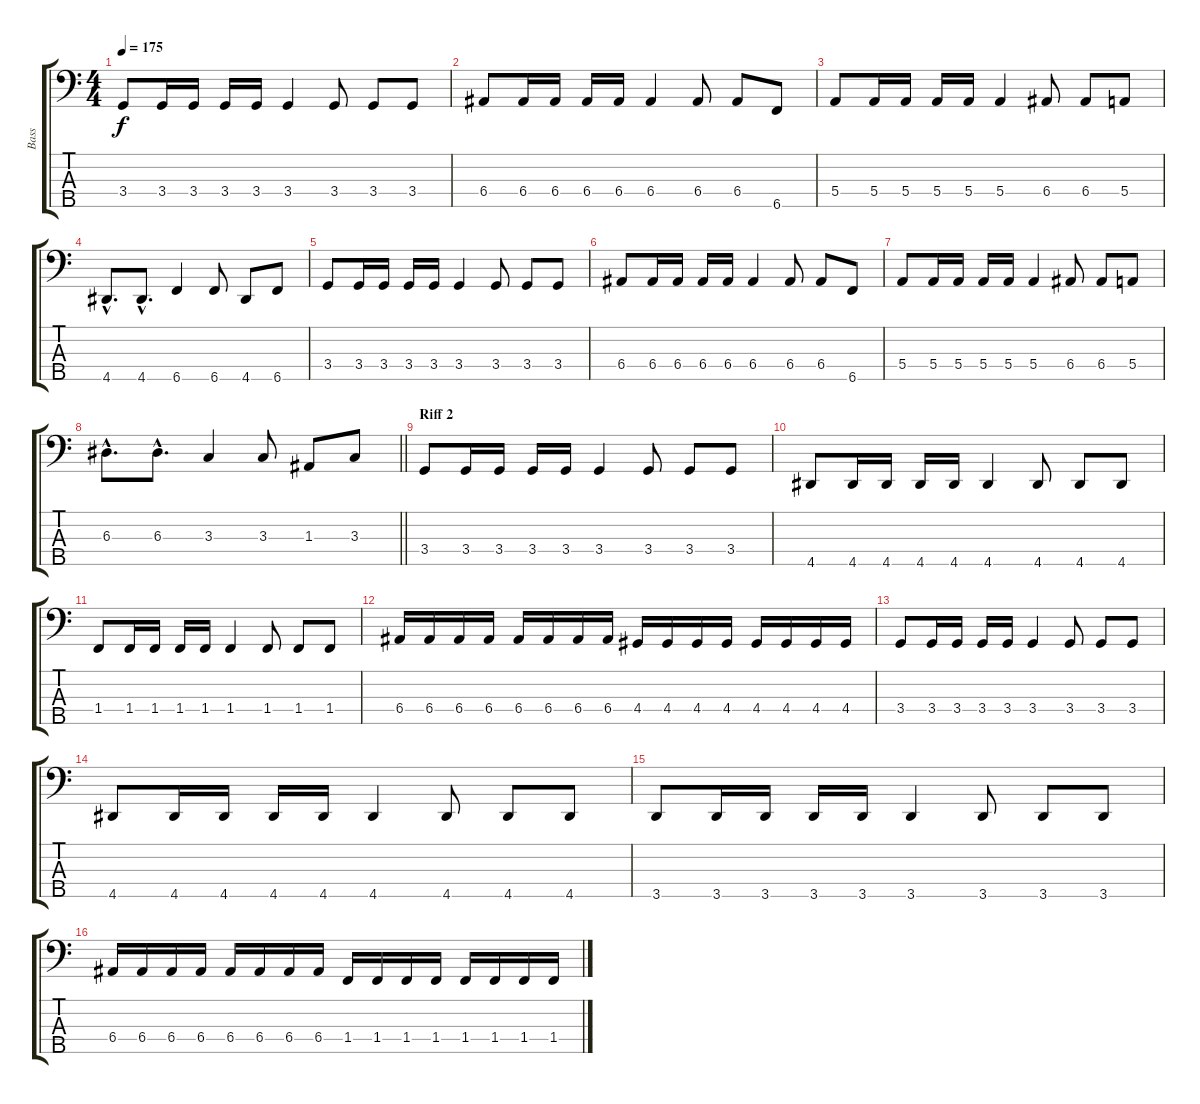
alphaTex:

\track ("Bass" "Bass") {instrument electricbasspick}
\staff {score tabs}
\tuning (G2 D2 A1 E1 B0) {hide}
\ts (4 4)
\tempo 175
\clef f4
\ks c
3.4.8{dy f} 3.4.16 3.4.16 3.4.16 3.4.16 3.4.4 3.4.8 3.4.8 3.4.8 |
6.4.8 6.4.16 6.4.16 6.4.16 6.4.16 6.4.4 6.4.8 6.4.8 6.5.8 |
5.4.8 5.4.16 5.4.16 5.4.16 5.4.16 5.4.4 6.4.8 6.4.8 5.4.8 |
4.5{hac}.8{d} 4.5{hac}.8{d} 6.5.4 6.5.8 4.5.8 6.5.8 |
3.4.8 3.4.16 3.4.16 3.4.16 3.4.16 3.4.4 3.4.8 3.4.8 3.4.8 |
6.4.8 6.4.16 6.4.16 6.4.16 6.4.16 6.4.4 6.4.8 6.4.8 6.5.8 |
5.4.8 5.4.16 5.4.16 5.4.16 5.4.16 5.4.4 6.4.8 6.4.8 5.4.8 |
\barLineRight lightlight
6.3{hac}.8{d} 6.3{hac}.8{d} 3.3.4 3.3.8 1.3.8 3.3.8 |
\section ("" "Riff 2")
3.4.8 3.4.16 3.4.16 3.4.16 3.4.16 3.4.4 3.4.8 3.4.8 3.4.8 |
4.5.8 4.5.16 4.5.16 4.5.16 4.5.16 4.5.4 4.5.8 4.5.8 4.5.8 |
1.4.8 1.4.16 1.4.16 1.4.16 1.4.16 1.4.4 1.4.8 1.4.8 1.4.8 |
6.4.16 6.4.16 6.4.16 6.4.16 6.4.16 6.4.16 6.4.16 6.4.16 4.4.16 4.4.16 4.4.16 4.4.16 4.4.16 4.4.16 4.4.16 4.4.16 |
3.4.8 3.4.16 3.4.16 3.4.16 3.4.16 3.4.4 3.4.8 3.4.8 3.4.8 |
4.5.8 4.5.16 4.5.16 4.5.16 4.5.16 4.5.4 4.5.8 4.5.8 4.5.8 |
3.5.8 3.5.16 3.5.16 3.5.16 3.5.16 3.5.4 3.5.8 3.5.8 3.5.8 |
6.4.16 6.4.16 6.4.16 6.4.16 6.4.16 6.4.16 6.4.16 6.4.16 1.4.16 1.4.16 1.4.16 1.4.16 1.4.16 1.4.16 1.4.16 1.4.16
